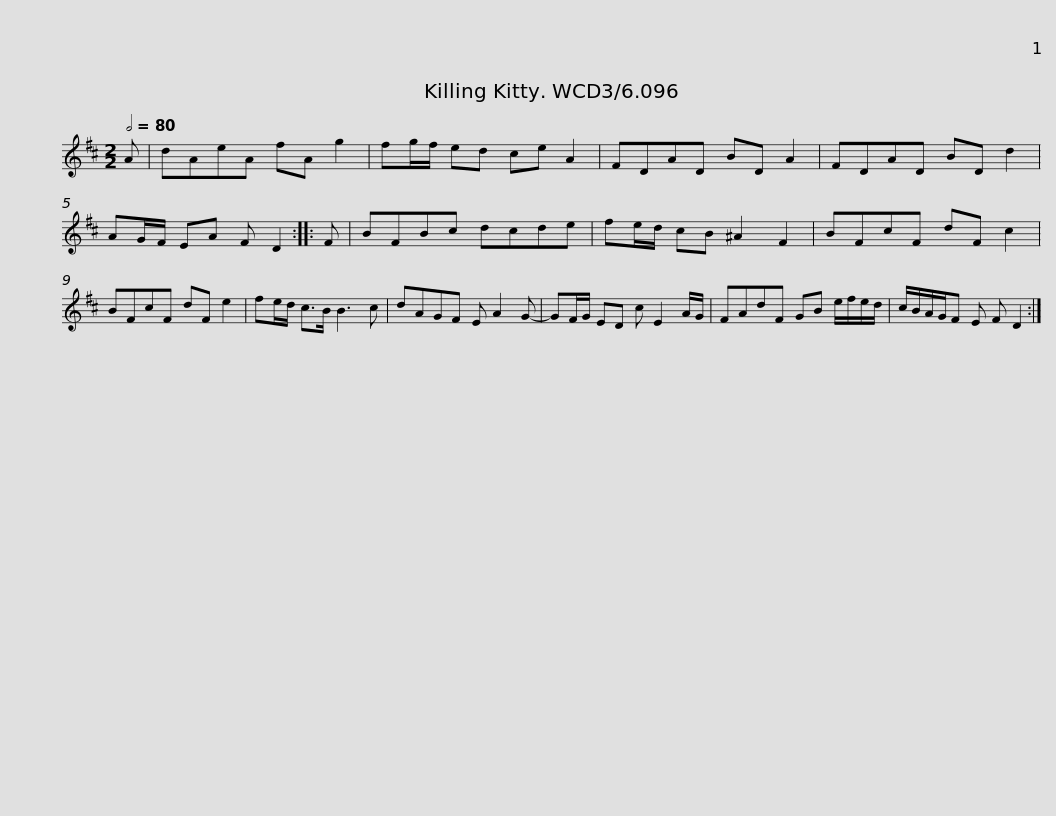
X:1
L:1/8
Q:1/2=80
M:2/2
I:linebreak $
K:D
V:1 treble
V:1
 A | dAeA fA g2 | fg/f/ ed ce A2 | FDAD BD A2 | FDAD BD d2 | %5
 AG/F/ EA F D2 :: F |$ BFBc dcde | fe/d/ cB ^A2 F2 | BFcF dF c2 | %10
 BFcF dF e2 | fe/d/ c>B B3 c | dAGF E A2 G- |$ GF/G/ ED c E2 A/G/ | FAdF GB e/f/e/d/ | %15
 c/B/A/G/F E F D2 :| %16
